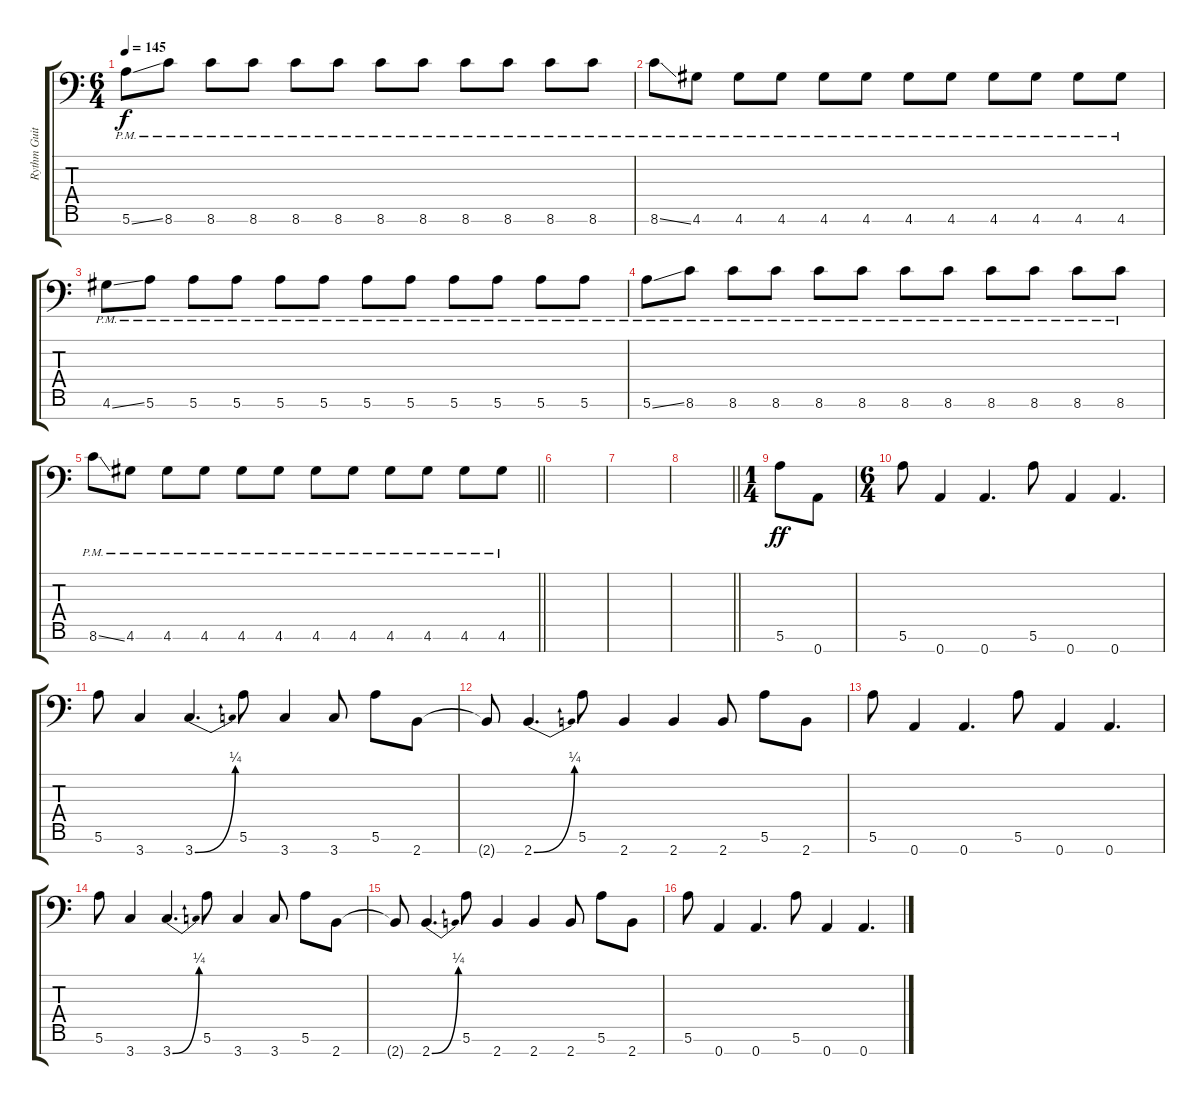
\track ("Rythm Guitar #1" "Rythm Guit") {instrument distortionguitar}
\staff {score tabs}
\tuning (D4 A3 E3 D3 A2 E2 A1) {hide}
\ts (6 4)
\tempo 145
\clef f4
\ks c
5.6{ss pm}.8{dy f} 8.6{pm}.8 8.6{pm}.8 8.6{pm}.8 8.6{pm}.8 8.6{pm}.8 8.6{pm}.8 8.6{pm}.8 8.6{pm}.8 8.6{pm}.8 8.6{pm}.8 8.6{pm}.8 |
8.6{ss pm}.8 4.6{pm}.8 4.6{pm}.8 4.6{pm}.8 4.6{pm}.8 4.6{pm}.8 4.6{pm}.8 4.6{pm}.8 4.6{pm}.8 4.6{pm}.8 4.6{pm}.8 4.6{pm}.8 |
4.6{ss pm}.8 5.6{pm}.8 5.6{pm}.8 5.6{pm}.8 5.6{pm}.8 5.6{pm}.8 5.6{pm}.8 5.6{pm}.8 5.6{pm}.8 5.6{pm}.8 5.6{pm}.8 5.6{pm}.8 |
5.6{ss pm}.8 8.6{pm}.8 8.6{pm}.8 8.6{pm}.8 8.6{pm}.8 8.6{pm}.8 8.6{pm}.8 8.6{pm}.8 8.6{pm}.8 8.6{pm}.8 8.6{pm}.8 8.6{pm}.8 |
\barLineRight lightlight
8.6{ss pm}.8 4.6{pm}.8 4.6{pm}.8 4.6{pm}.8 4.6{pm}.8 4.6{pm}.8 4.6{pm}.8 4.6{pm}.8 4.6{pm}.8 4.6{pm}.8 4.6{pm}.8 4.6{pm}.8 |
\section ("" "")
|
|
\barLineRight lightlight
|
\ts (1 4)
\section ("" "")
5.6.8{dy ff volume 13 instrument distortionguitar} 0.7.8 |
\ts (6 4)
5.6.8 0.7.4 0.7.4{d} 5.6.8 0.7.4 0.7.4{d} |
5.6.8 3.7.4 3.7{be (bend 0 0 60 1)}.4{d} 5.6.8 3.7.4 3.7.8 5.6.8 2.7.8 |
2.7{t}.8 2.7{be (bend 0 0 60 1)}.4{d} 5.6.8 2.7.4 2.7.4 2.7.8 5.6.8 2.7.8 |
5.6.8 0.7.4 0.7.4{d} 5.6.8 0.7.4 0.7.4{d} |
5.6.8 3.7.4 3.7{be (bend 0 0 60 1)}.4{d} 5.6.8 3.7.4 3.7.8 5.6.8 2.7.8 |
2.7{t}.8 2.7{be (bend 0 0 60 1)}.4{d} 5.6.8 2.7.4 2.7.4 2.7.8 5.6.8 2.7.8 |
5.6.8 0.7.4 0.7.4{d} 5.6.8 0.7.4 0.7.4{d}
